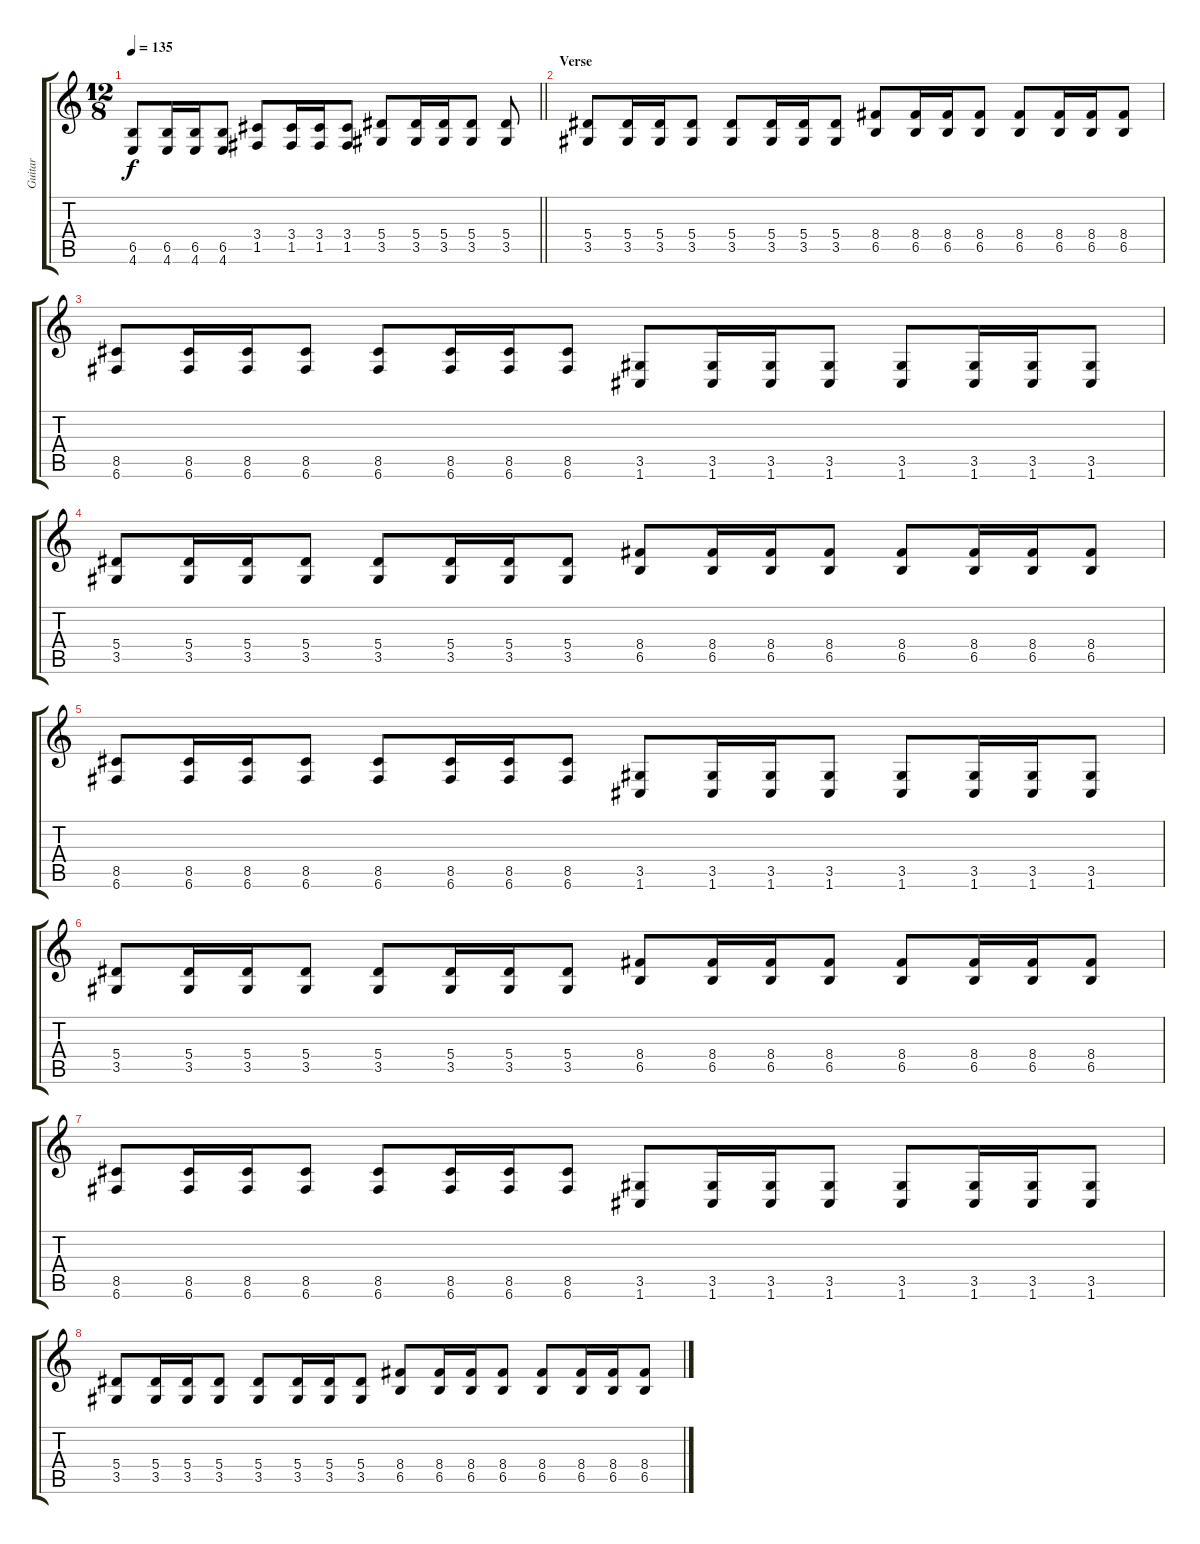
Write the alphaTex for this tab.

\track ("Guitar" "Guitar") {instrument distortionguitar}
\staff {score tabs}
\tuning (C4 G3 Eb3 Bb2 F2 C2) {hide}
\ts (12 8)
\tempo 135
\clef g2
\barLineRight lightlight
\ks c
(6.5 4.6).8{dy f} (6.5 4.6).16 (6.5 4.6).16 (6.5 4.6).8 (3.4 1.5).8 (3.4 1.5).16 (3.4 1.5).16 (3.4 1.5).8 (5.4 3.5).8 (5.4 3.5).16 (5.4 3.5).16 (5.4 3.5).8 (5.4 3.5).8 |
\section ("" "Verse")
(5.4 3.5).8 (5.4 3.5).16 (5.4 3.5).16 (5.4 3.5).8 (5.4 3.5).8 (5.4 3.5).16 (5.4 3.5).16 (5.4 3.5).8 (8.4 6.5).8 (8.4 6.5).16 (8.4 6.5).16 (8.4 6.5).8 (8.4 6.5).8 (8.4 6.5).16 (8.4 6.5).16 (8.4 6.5).8 |
(8.5 6.6).8 (8.5 6.6).16 (8.5 6.6).16 (8.5 6.6).8 (8.5 6.6).8 (8.5 6.6).16 (8.5 6.6).16 (8.5 6.6).8 (3.5 1.6).8 (3.5 1.6).16 (3.5 1.6).16 (3.5 1.6).8 (3.5 1.6).8 (3.5 1.6).16 (3.5 1.6).16 (3.5 1.6).8 |
(5.4 3.5).8 (5.4 3.5).16 (5.4 3.5).16 (5.4 3.5).8 (5.4 3.5).8 (5.4 3.5).16 (5.4 3.5).16 (5.4 3.5).8 (8.4 6.5).8 (8.4 6.5).16 (8.4 6.5).16 (8.4 6.5).8 (8.4 6.5).8 (8.4 6.5).16 (8.4 6.5).16 (8.4 6.5).8 |
(8.5 6.6).8 (8.5 6.6).16 (8.5 6.6).16 (8.5 6.6).8 (8.5 6.6).8 (8.5 6.6).16 (8.5 6.6).16 (8.5 6.6).8 (3.5 1.6).8 (3.5 1.6).16 (3.5 1.6).16 (3.5 1.6).8 (3.5 1.6).8 (3.5 1.6).16 (3.5 1.6).16 (3.5 1.6).8 |
(5.4 3.5).8 (5.4 3.5).16 (5.4 3.5).16 (5.4 3.5).8 (5.4 3.5).8 (5.4 3.5).16 (5.4 3.5).16 (5.4 3.5).8 (8.4 6.5).8 (8.4 6.5).16 (8.4 6.5).16 (8.4 6.5).8 (8.4 6.5).8 (8.4 6.5).16 (8.4 6.5).16 (8.4 6.5).8 |
(8.5 6.6).8 (8.5 6.6).16 (8.5 6.6).16 (8.5 6.6).8 (8.5 6.6).8 (8.5 6.6).16 (8.5 6.6).16 (8.5 6.6).8 (3.5 1.6).8 (3.5 1.6).16 (3.5 1.6).16 (3.5 1.6).8 (3.5 1.6).8 (3.5 1.6).16 (3.5 1.6).16 (3.5 1.6).8 |
(5.4 3.5).8 (5.4 3.5).16 (5.4 3.5).16 (5.4 3.5).8 (5.4 3.5).8 (5.4 3.5).16 (5.4 3.5).16 (5.4 3.5).8 (8.4 6.5).8 (8.4 6.5).16 (8.4 6.5).16 (8.4 6.5).8 (8.4 6.5).8 (8.4 6.5).16 (8.4 6.5).16 (8.4 6.5).8
